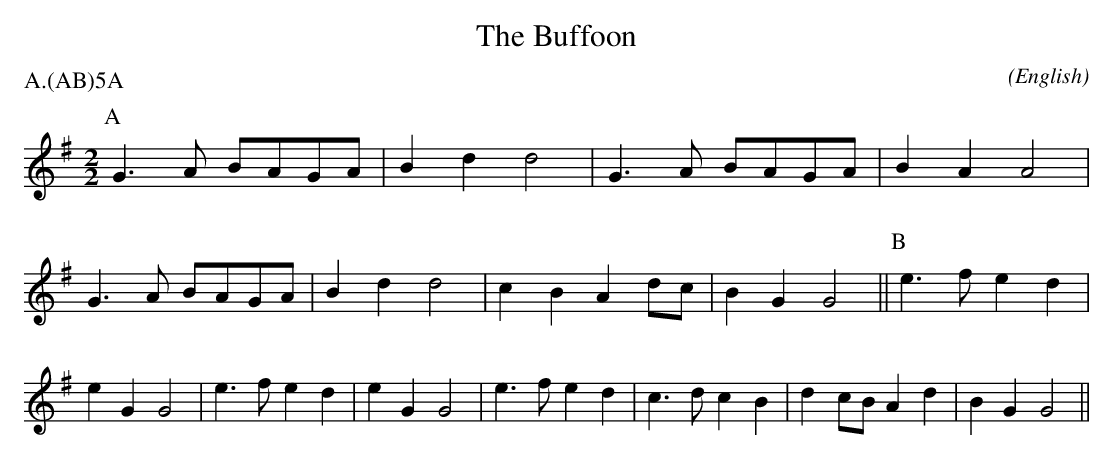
X:1
T:The Buffoon
M:2/2
C:
O:English
P:A.(AB)5A
K:G
L:1/8
P:A
G3 A BAGA  | B2 d2 d4    | G3 A  BAGA  | B2 A2 A4 |\
G3 A BAGA  | B2 d2 d4    | c2 B2 A2 dc | B2 G2 G4 ||\
P:B
e3 f e2 d2 | e2 G2 G4    | e3 f  e2 d2 | e2 G2 G4 |\
e3 f e2 d2 | c3 d  c2 B2 | d2 cB A2 d2 | B2 G2 G4 ||
